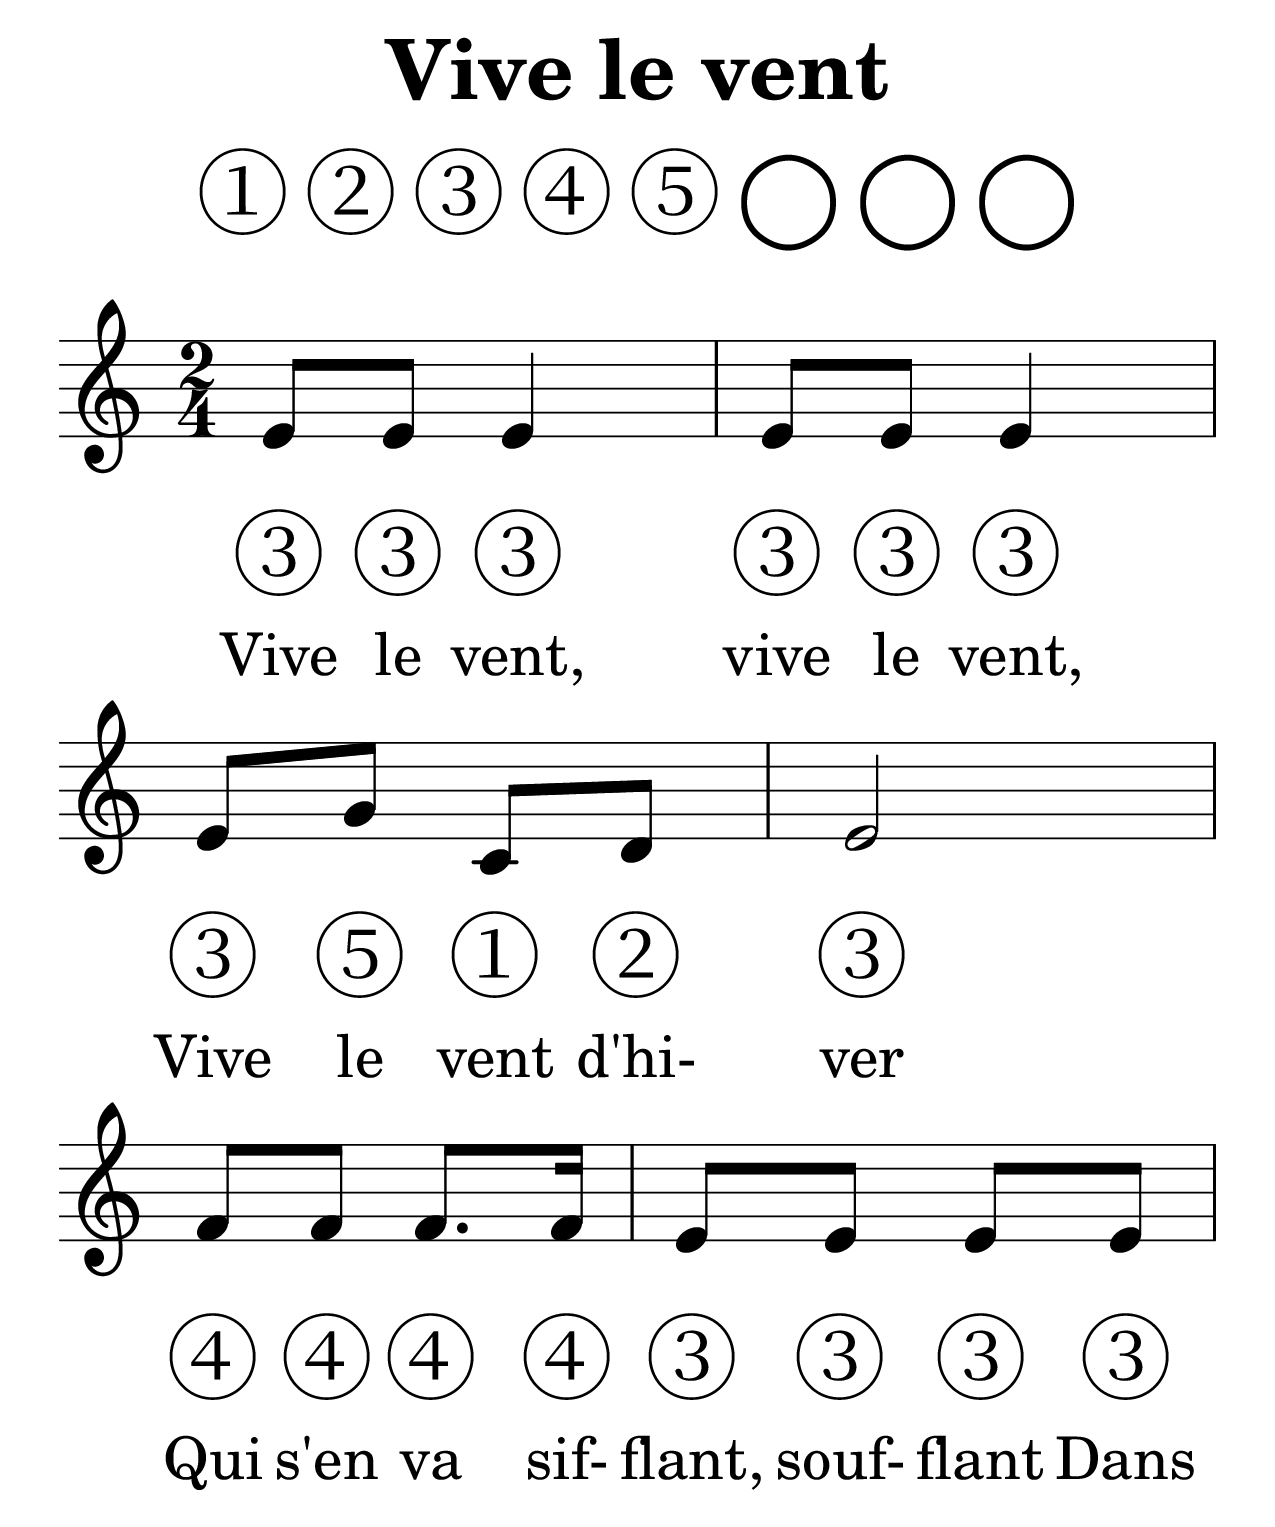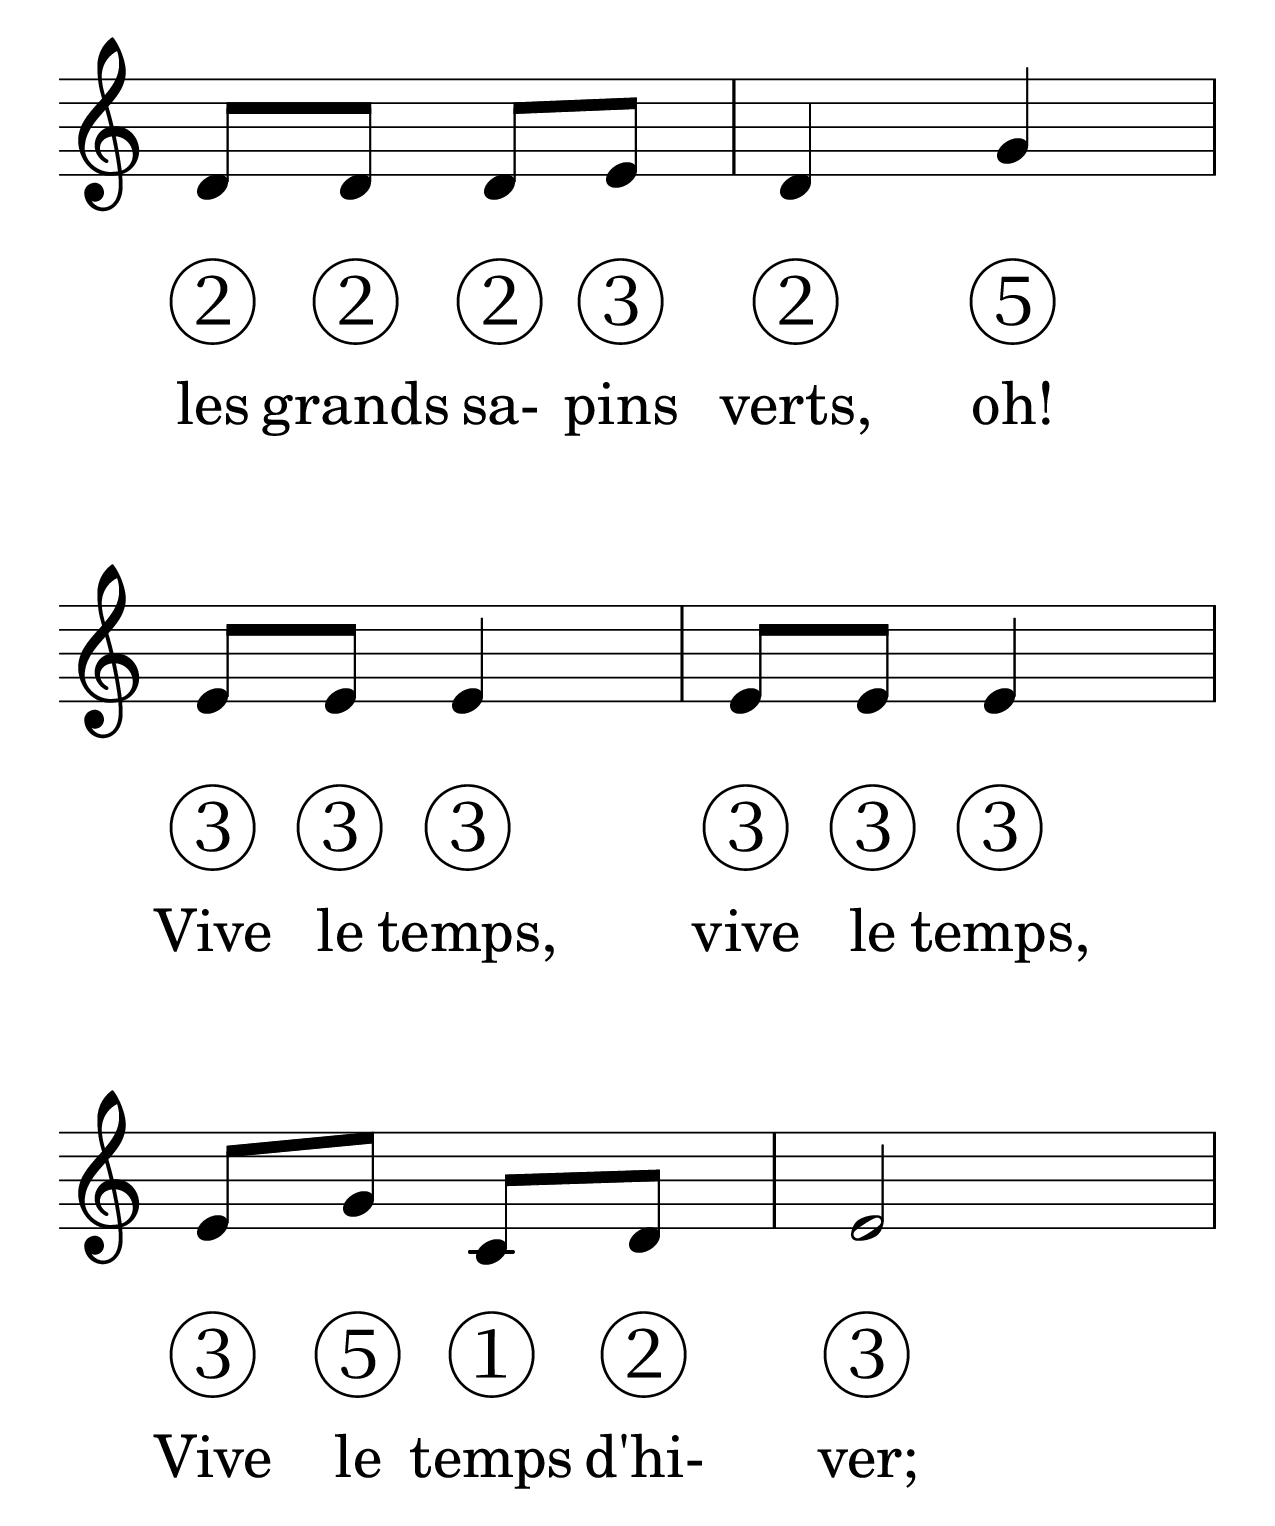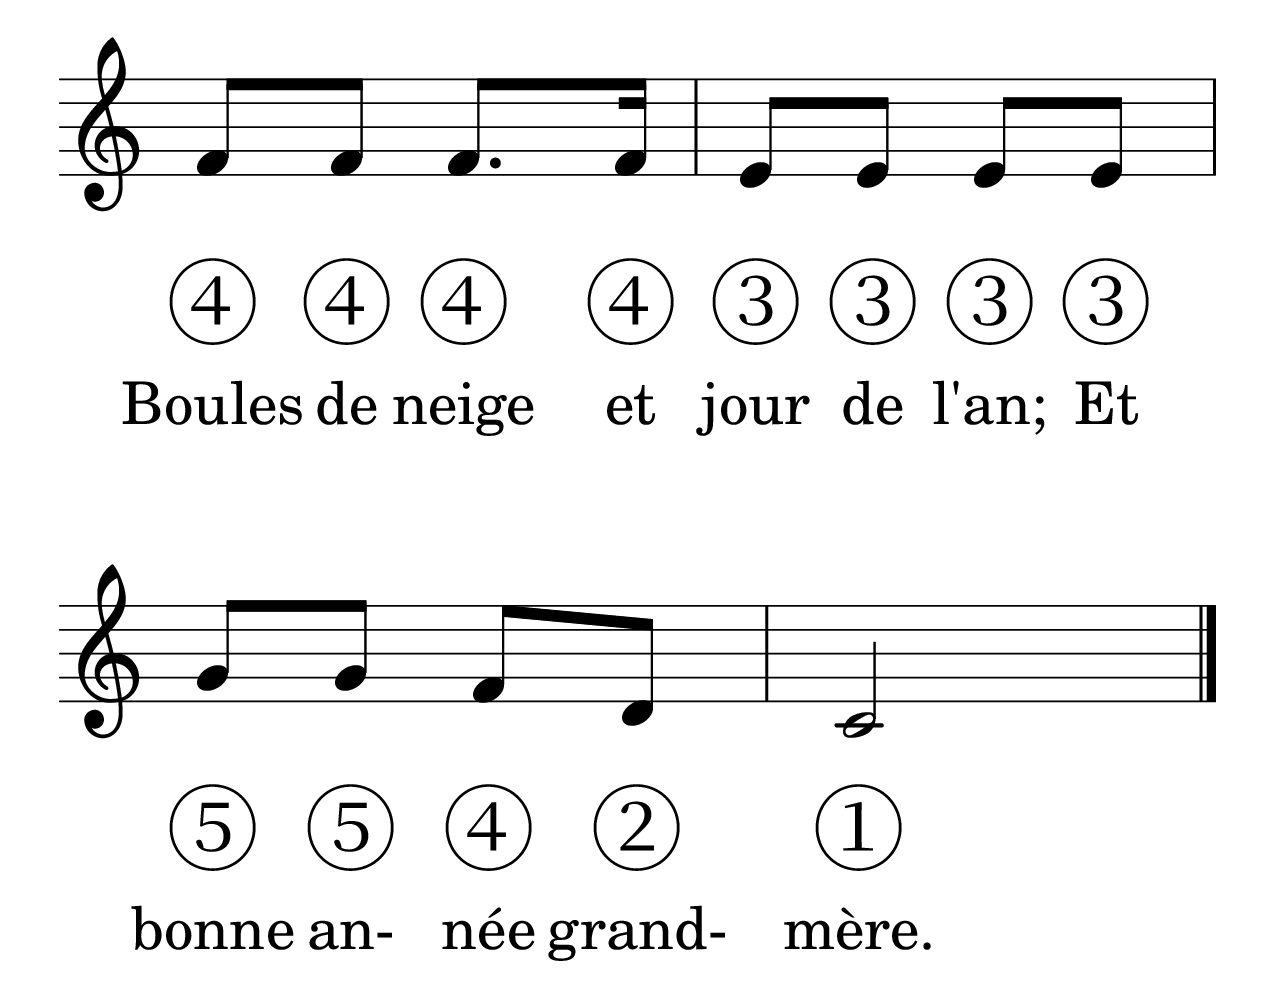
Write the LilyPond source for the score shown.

\version "2.18.2"
\include "common.ly"
\version "2.18.2"

% for reference
% ① ② ③ ④ ⑤ ⑥ ⑦ ⑧ ◯

% empty circles with bar number to colorize
oc = "①"
od = "②"
oe = "③"
of = "④"
og = "⑤"
oap = "⑥"
obp = "⑦"
ocp = "⑧"
oo = "◯"


% Adapted from typeset CC-by Jean-Michel Thiémonge @pianognu.blogspot.fr

\header {
 title = "Vive le vent"
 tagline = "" 
}

\markup {
  \column {
  \vspace #0.5
  \fill-line { \column { \line { 
    \fontsize #5 { \oc \od \oe \of \og \oo \oo \oo}}}}
  \vspace #0.5
  }
}

<<
 {
   \clef treble
   \time 2/4
   \key c \major 
   \transpose f c {
	\relative c'' {
      a8 a a4 a8 a a4
      a8 c f, [g] a2 \break
	  bf8 bf bf8. bf16  a8 a a8 [ a8]
  	  g8 g g [a] g4 c4 \break
  	  a8 a a4  a8 a a4
  	  a8 c f, [g] a2  \break
  	  bf8 bf bf8.  bf16  a8 a a8 [  a]
  	  c8 c bf [g]  f2
      \bar "|."
	 }
   }
 } 

\addlyrics {
    \set fontSize = #4
    \oe \oe \oe \oe \oe \oe
    \oe \og \oc \od \oe
    \of \of \of \of \oe \oe \oe \oe
    \od \od \od \oe \od \og
    \oe \oe \oe \oe \oe \oe
    \oe \og \oc \od \oe
    \of \of \of \of \oe \oe \oe \oe
    \og \og \of \od \oc
 }

  \addlyrics {
   Vive le vent, vive le vent,
Vive le vent d'hi- ver
Qui s'en va sif- flant, souf- flant
Dans les grands sa- pins verts, oh!
Vive le temps, vive le temps,
Vive le temps d'hi- ver;
Boules de neige et jour de l'an;
Et bonne an- née grand- mère.
  }

 
>>


